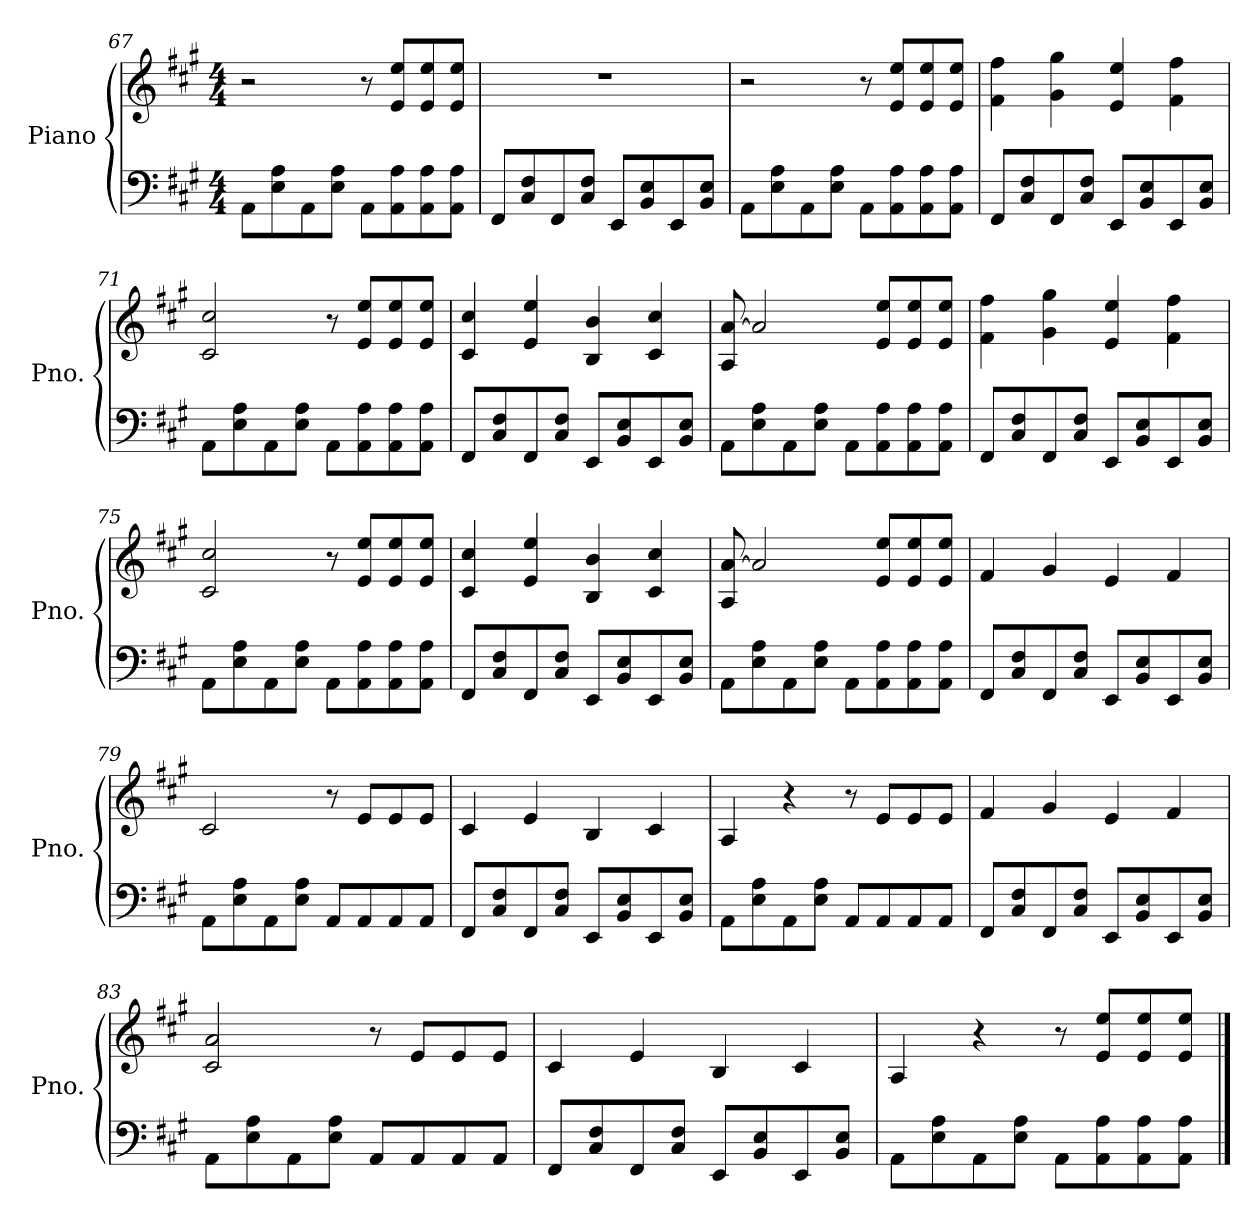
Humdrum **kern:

**kern	**kern
*part1	*part1
*staff2	*staff1
*I"Piano	*
*I'Pno.	*
*clefF4	*clefG2
*k[f#c#g#]	*k[f#c#g#]
*M4/4	*M4/4
=67	=67
8AA\L	2r
8E\ 8A\	.
8AA\	.
8E\ 8A\J	.
8AA\L	8r
8AA\ 8A\	8e/ 8ee/L
8AA\ 8A\	8e/ 8ee/
8AA\ 8A\J	8e/ 8ee/J
!!LO:LB:g=z
=68	=68
8FF#/L	1r
8C#/ 8F#/	.
8FF#/	.
8C#/ 8F#/J	.
8EE/L	.
8BB/ 8E/	.
8EE/	.
8BB/ 8E/J	.
=69	=69
8AA\L	2r
8E\ 8A\	.
8AA\	.
8E\ 8A\J	.
8AA\L	8r
8AA\ 8A\	8e/ 8ee/L
8AA\ 8A\	8e/ 8ee/
8AA\ 8A\J	8e/ 8ee/J
=70	=70
8FF#/L	4f#\ 4ff#\
8C#/ 8F#/	.
8FF#/	4g#\ 4gg#\
8C#/ 8F#/J	.
8EE/L	4e/ 4ee/
8BB/ 8E/	.
8EE/	4f#\ 4ff#\
8BB/ 8E/J	.
=71	=71
8AA\L	2c#/ 2cc#/
8E\ 8A\	.
8AA\	.
8E\ 8A\J	.
8AA\L	8r
8AA\ 8A\	8e/ 8ee/L
8AA\ 8A\	8e/ 8ee/
8AA\ 8A\J	8e/ 8ee/J
=72	=72
8FF#/L	4c#/ 4cc#/
8C#/ 8F#/	.
8FF#/	4e/ 4ee/
8C#/ 8F#/J	.
8EE/L	4B/ 4b/
8BB/ 8E/	.
8EE/	4c#/ 4cc#/
8BB/ 8E/J	.
!!LO:LB:g=z
=73	=73
8AA\L	8A/ [8a/
8E\ 8A\	2a/]
8AA\	.
8E\ 8A\J	.
8AA\L	.
8AA\ 8A\	8e/ 8ee/L
8AA\ 8A\	8e/ 8ee/
8AA\ 8A\J	8e/ 8ee/J
=74	=74
8FF#/L	4f#\ 4ff#\
8C#/ 8F#/	.
8FF#/	4g#\ 4gg#\
8C#/ 8F#/J	.
8EE/L	4e/ 4ee/
8BB/ 8E/	.
8EE/	4f#\ 4ff#\
8BB/ 8E/J	.
=75	=75
8AA\L	2c#/ 2cc#/
8E\ 8A\	.
8AA\	.
8E\ 8A\J	.
8AA\L	8r
8AA\ 8A\	8e/ 8ee/L
8AA\ 8A\	8e/ 8ee/
8AA\ 8A\J	8e/ 8ee/J
=76	=76
8FF#/L	4c#/ 4cc#/
8C#/ 8F#/	.
8FF#/	4e/ 4ee/
8C#/ 8F#/J	.
8EE/L	4B/ 4b/
8BB/ 8E/	.
8EE/	4c#/ 4cc#/
8BB/ 8E/J	.
=77	=77
8AA\L	8A/ [8a/
8E\ 8A\	2a/]
8AA\	.
8E\ 8A\J	.
8AA\L	.
8AA\ 8A\	8e/ 8ee/L
8AA\ 8A\	8e/ 8ee/
8AA\ 8A\J	8e/ 8ee/J
!!LO:PB:g=z
=78	=78
8FF#/L	4f#/
8C#/ 8F#/	.
8FF#/	4g#/
8C#/ 8F#/J	.
8EE/L	4e/
8BB/ 8E/	.
8EE/	4f#/
8BB/ 8E/J	.
=79	=79
8AA\L	2c#/
8E\ 8A\	.
8AA\	.
8E\ 8A\J	.
8AA/L	8r
8AA/	8e/L
8AA/	8e/
8AA/J	8e/J
=80	=80
8FF#/L	4c#/
8C#/ 8F#/	.
8FF#/	4e/
8C#/ 8F#/J	.
8EE/L	4B/
8BB/ 8E/	.
8EE/	4c#/
8BB/ 8E/J	.
=81	=81
8AA\L	4A/
8E\ 8A\	.
8AA\	4r
8E\ 8A\J	.
8AA/L	8r
8AA/	8e/L
8AA/	8e/
8AA/J	8e/J
=82	=82
8FF#/L	4f#/
8C#/ 8F#/	.
8FF#/	4g#/
8C#/ 8F#/J	.
8EE/L	4e/
8BB/ 8E/	.
8EE/	4f#/
8BB/ 8E/J	.
!!LO:LB:g=z
=83	=83
8AA\L	2c#/ 2a/
8E\ 8A\	.
8AA\	.
8E\ 8A\J	.
8AA/L	8r
8AA/	8e/L
8AA/	8e/
8AA/J	8e/J
=84	=84
8FF#/L	4c#/
8C#/ 8F#/	.
8FF#/	4e/
8C#/ 8F#/J	.
8EE/L	4B/
8BB/ 8E/	.
8EE/	4c#/
8BB/ 8E/J	.
=85	=85
8AA\L	4A/
8E\ 8A\	.
8AA\	4r
8E\ 8A\J	.
8AA\L	8r
8AA\ 8A\	8e/ 8ee/L
8AA\ 8A\	8e/ 8ee/
8AA\ 8A\J	8e/ 8ee/J
==	==
*-	*-
